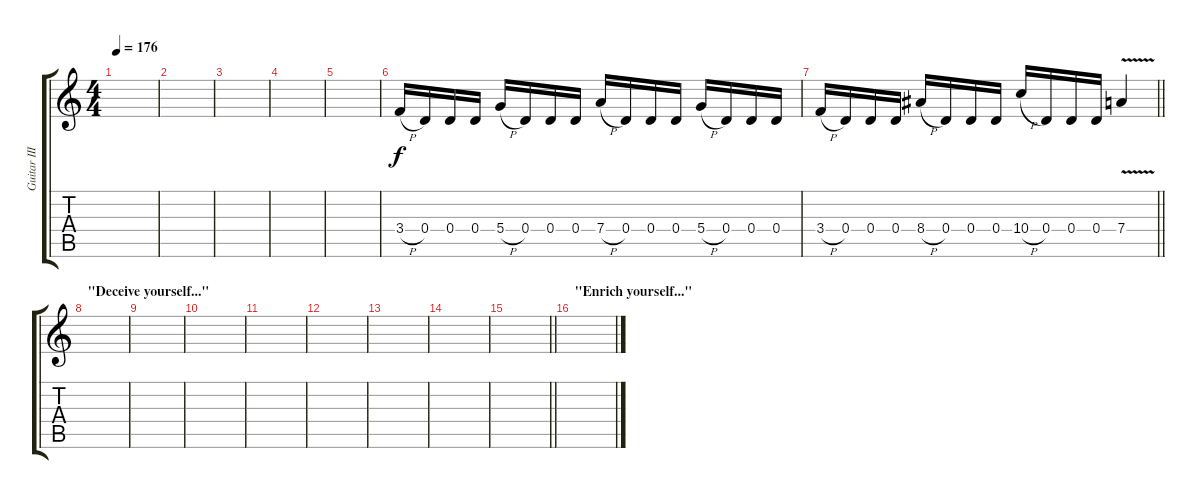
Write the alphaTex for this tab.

\track ("Guitar III" "Guitar III") {instrument distortionguitar}
\staff {score tabs}
\tuning (E4 B3 G3 D3 A2 E2) {hide}
\ts (4 4)
\tempo 176
\clef g2
\ks c
|
|
|
|
|
3.4{h}.16 0.4.16 0.4.16 0.4.16 5.4{h}.16 0.4.16 0.4.16 0.4.16 7.4{h}.16 0.4.16 0.4.16 0.4.16 5.4{h}.16 0.4.16 0.4.16 0.4.16 |
\barLineRight lightlight
3.4{h}.16 0.4.16 0.4.16 0.4.16 8.4{h}.16 0.4.16 0.4.16 0.4.16 10.4{h}.16 0.4.16 0.4.16 0.4.16 7.4{v}.4 |
\section ("" "\"Deceive yourself...\"")
|
|
|
|
|
|
|
\barLineRight lightlight
|
\section ("" "\"Enrich yourself...\"")
